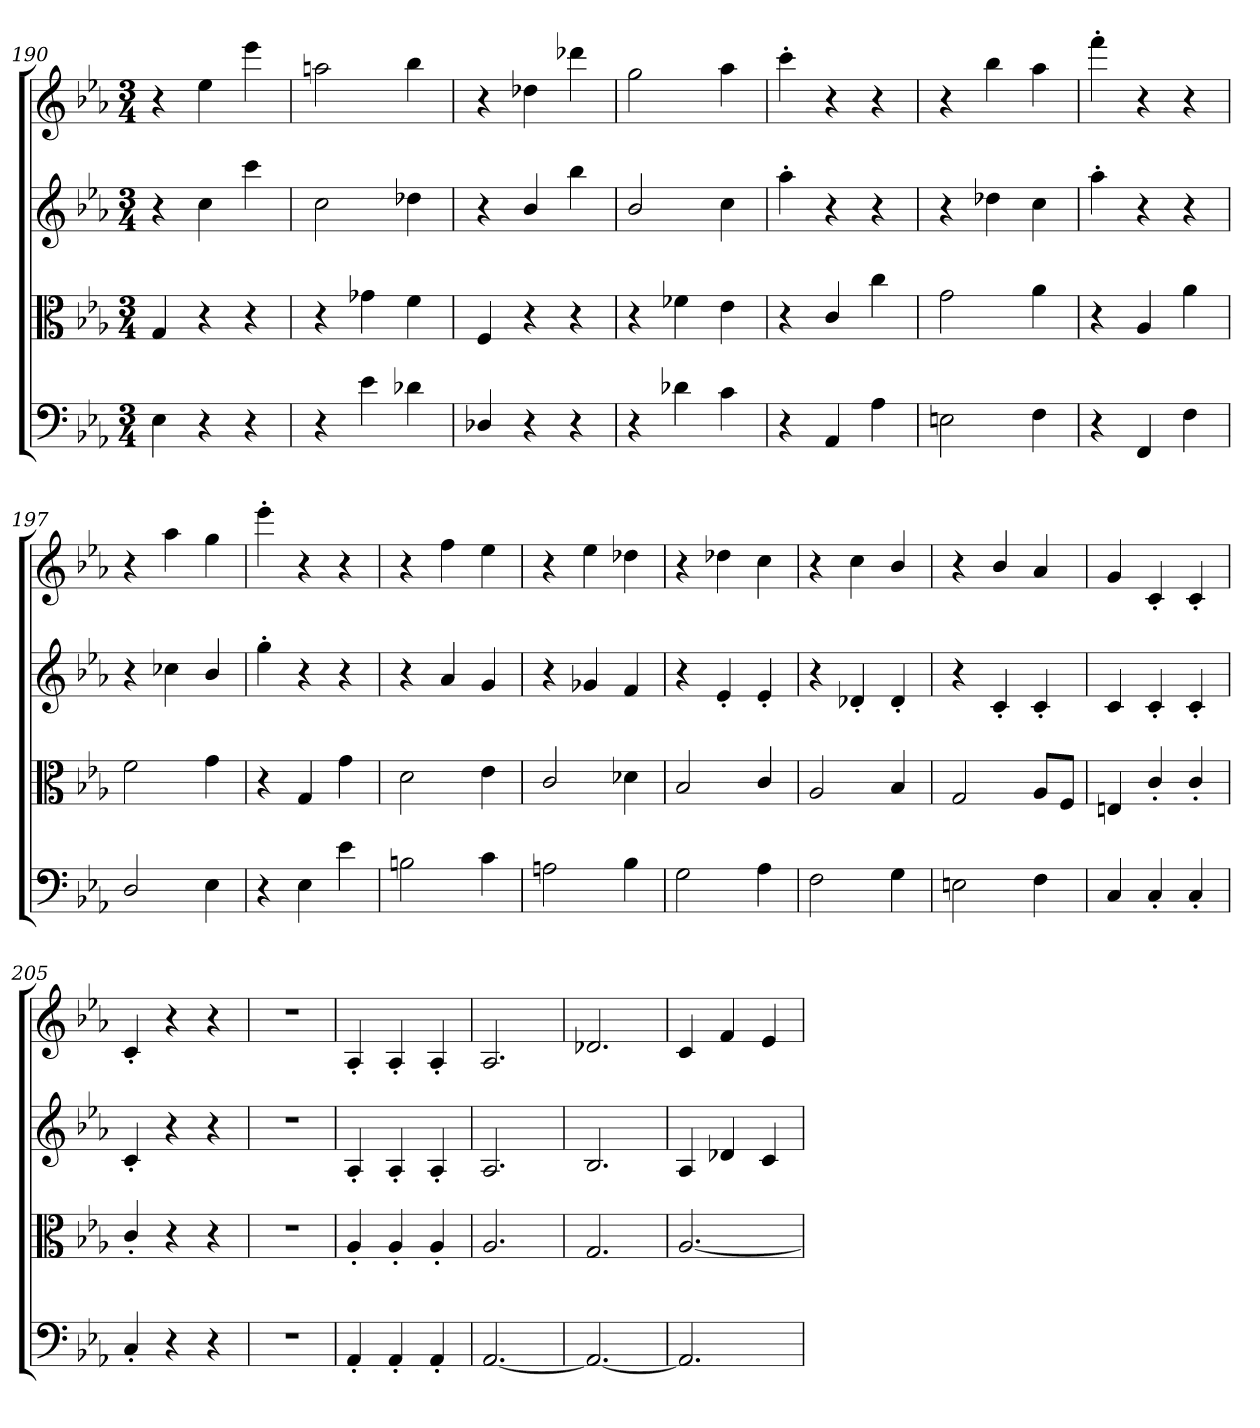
**kern	**kern	**kern	**kern
*part4	*part3	*part2	*part1
*staff4	*staff3	*staff2	*staff1
*clefF4	*clefC3	*clefG2	*clefG2
*k[b-e-a-]	*k[b-e-a-]	*k[b-e-a-]	*k[b-e-a-]
*E-:	*E-:	*E-:	*E-:
*M3/4	*M3/4	*M3/4	*M3/4
=190	=190	=190	=190
4E-\	4G/	4r	4r
4r	4r	4cc\	4ee-\
4r	4r	4ccc\	4eee-\
=191	=191	=191	=191
4r	4r	2cc\	2aan\
4e-\	4g-X\	.	.
4d-X\	4f\	4dd-X\	4bb-\
=192	=192	=192	=192
4D-X/	4F/	4r	4r
4r	4r	4b-/	4dd-X\
4r	4r	4bb-\	4ddd-X\
=193	=193	=193	=193
4r	4r	2b-/	2gg\
4d-X\	4f-X\	.	.
4c\	4e-\	4cc\	4aa-\
=194	=194	=194	=194
4r	4r	4aa-'\	4ccc'\
4AA-/	4c/	4r	4r
4A-\	4cc\	4r	4r
=195	=195	=195	=195
2En\	2g\	4r	4r
.	.	4dd-X\	4bb-\
4F\	4a-\	4cc\	4aa-\
=196	=196	=196	=196
4r	4r	4aa-'\	4fff'\
4FF/	4A-/	4r	4r
4F\	4a-\	4r	4r
=197	=197	=197	=197
2D/	2f\	4r	4r
.	.	4cc-X\	4aa-\
4E-\	4g\	4b-/	4gg\
=198	=198	=198	=198
4r	4r	4gg'\	4eee-'\
4E-\	4G/	4r	4r
4e-\	4g\	4r	4r
=199	=199	=199	=199
2Bn\	2d\	4r	4r
.	.	4a-/	4ff\
4c\	4e-\	4g/	4ee-\
=200	=200	=200	=200
2An\	2c/	4r	4r
.	.	4g-X/	4ee-\
4B-\	4d-X\	4f/	4dd-X\
=201	=201	=201	=201
2G\	2B-/	4r	4r
.	.	4e-'/	4dd-X\
4A-\	4c/	4e-'/	4cc\
=202	=202	=202	=202
2F\	2A-/	4r	4r
.	.	4d-X'/	4cc\
4G\	4B-/	4d-'/	4b-/
=203	=203	=203	=203
2En\	2G/	4r	4r
.	.	4c'/	4b-/
4F\	8A-/L	4c'/	4a-/
.	8F/J	.	.
=204	=204	=204	=204
4C/	4En/	4c/	4g/
4C'/	4c'/	4c'/	4c'/
4C'/	4c'/	4c'/	4c'/
=205	=205	=205	=205
4C'/	4c'/	4c'/	4c'/
4r	4r	4r	4r
4r	4r	4r	4r
=206	=206	=206	=206
2.r	2.r	2.r	2.r
=207	=207	=207	=207
4AA-'/	4A-'/	4A-'/	4A-'/
4AA-'/	4A-'/	4A-'/	4A-'/
4AA-'/	4A-'/	4A-'/	4A-'/
=208	=208	=208	=208
[2.AA-/	2.A-/	2.A-/	2.A-/
=209	=209	=209	=209
2.AA-/_	2.G/	2.B-/	2.d-X/
=210	=210	=210	=210
2.AA-/]	[2.A-/	4A-/	4c/
.	.	4d-X/	4f/
.	.	4c/	4e-/
=	=	=	=
*-	*-	*-	*-
